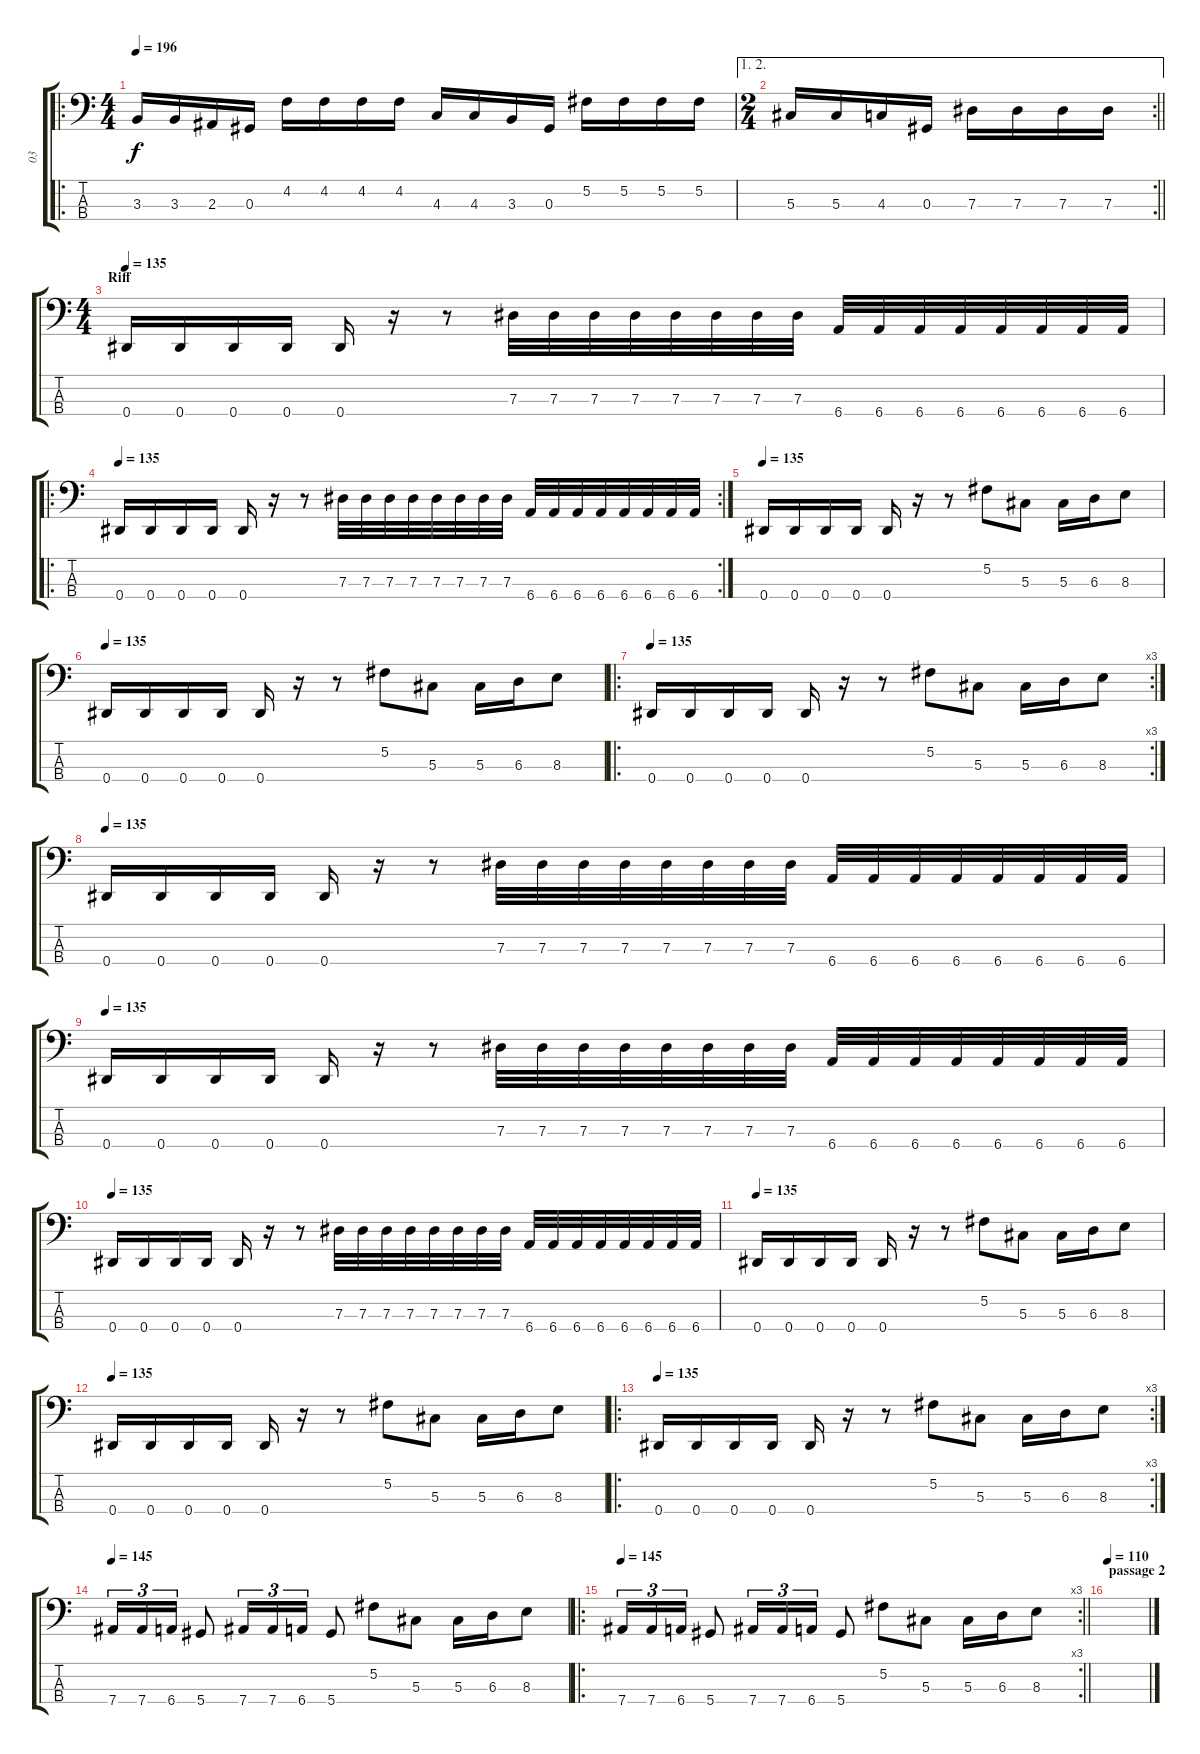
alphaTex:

\track ("03" "03") {instrument electricbassfinger}
\staff {score tabs}
\tuning (Gb2 Db2 Ab1 Eb1) {hide}
\ro
\ts (4 4)
\tempo 196
\clef f4
\ks c
3.3.16{dy f} 3.3.16 2.3.16 0.3.16 4.2.16 4.2.16 4.2.16 4.2.16 4.3.16 4.3.16 3.3.16 0.3.16 5.2.16 5.2.16 5.2.16 5.2.16 |
\ae (1 2)
\rc 2
\ts (2 4)
\barLineRight lightlight
5.3.16 5.3.16 4.3.16 0.3.16 7.3.16 7.3.16 7.3.16 7.3.16 |
\ts (4 4)
\section ("" "Riff")
\tempo 135
0.4.16 0.4.16 0.4.16 0.4.16 0.4.16 r.16 r.8 7.3.32 7.3.32 7.3.32 7.3.32 7.3.32 7.3.32 7.3.32 7.3.32 6.4.32 6.4.32 6.4.32 6.4.32 6.4.32 6.4.32 6.4.32 6.4.32 |
\ro
\rc 2
\tempo 135
0.4.16 0.4.16 0.4.16 0.4.16 0.4.16 r.16 r.8 7.3.32 7.3.32 7.3.32 7.3.32 7.3.32 7.3.32 7.3.32 7.3.32 6.4.32 6.4.32 6.4.32 6.4.32 6.4.32 6.4.32 6.4.32 6.4.32 |
\tempo 135
0.4.16 0.4.16 0.4.16 0.4.16 0.4.16 r.16 r.8 5.2.8 5.3.8 5.3.16 6.3.16 8.3.8 |
\tempo 135
0.4.16 0.4.16 0.4.16 0.4.16 0.4.16 r.16 r.8 5.2.8 5.3.8 5.3.16 6.3.16 8.3.8 |
\ro
\rc 3
\tempo 135
0.4.16 0.4.16 0.4.16 0.4.16 0.4.16 r.16 r.8 5.2.8 5.3.8 5.3.16 6.3.16 8.3.8 |
\tempo 135
0.4.16 0.4.16 0.4.16 0.4.16 0.4.16 r.16 r.8 7.3.32 7.3.32 7.3.32 7.3.32 7.3.32 7.3.32 7.3.32 7.3.32 6.4.32 6.4.32 6.4.32 6.4.32 6.4.32 6.4.32 6.4.32 6.4.32 |
\tempo 135
0.4.16 0.4.16 0.4.16 0.4.16 0.4.16 r.16 r.8 7.3.32 7.3.32 7.3.32 7.3.32 7.3.32 7.3.32 7.3.32 7.3.32 6.4.32 6.4.32 6.4.32 6.4.32 6.4.32 6.4.32 6.4.32 6.4.32 |
\tempo 135
0.4.16 0.4.16 0.4.16 0.4.16 0.4.16 r.16 r.8 7.3.32 7.3.32 7.3.32 7.3.32 7.3.32 7.3.32 7.3.32 7.3.32 6.4.32 6.4.32 6.4.32 6.4.32 6.4.32 6.4.32 6.4.32 6.4.32 |
\tempo 135
0.4.16 0.4.16 0.4.16 0.4.16 0.4.16 r.16 r.8 5.2.8 5.3.8 5.3.16 6.3.16 8.3.8 |
\tempo 135
0.4.16 0.4.16 0.4.16 0.4.16 0.4.16 r.16 r.8 5.2.8 5.3.8 5.3.16 6.3.16 8.3.8 |
\ro
\rc 3
\tempo 135
0.4.16 0.4.16 0.4.16 0.4.16 0.4.16 r.16 r.8 5.2.8 5.3.8 5.3.16 6.3.16 8.3.8 |
\tempo 145
7.4.16{tu (3 2)} 7.4.16{tu (3 2)} 6.4.16{tu (3 2)} 5.4.8 7.4.16{tu (3 2)} 7.4.16{tu (3 2)} 6.4.16{tu (3 2)} 5.4.8 5.2.8 5.3.8 5.3.16 6.3.16 8.3.8 |
\ro
\rc 3
\tempo 145
\barLineRight lightlight
7.4.16{tu (3 2)} 7.4.16{tu (3 2)} 6.4.16{tu (3 2)} 5.4.8 7.4.16{tu (3 2)} 7.4.16{tu (3 2)} 6.4.16{tu (3 2)} 5.4.8 5.2.8 5.3.8 5.3.16 6.3.16 8.3.8 |
\section ("" "passage 2")
\tempo 110
